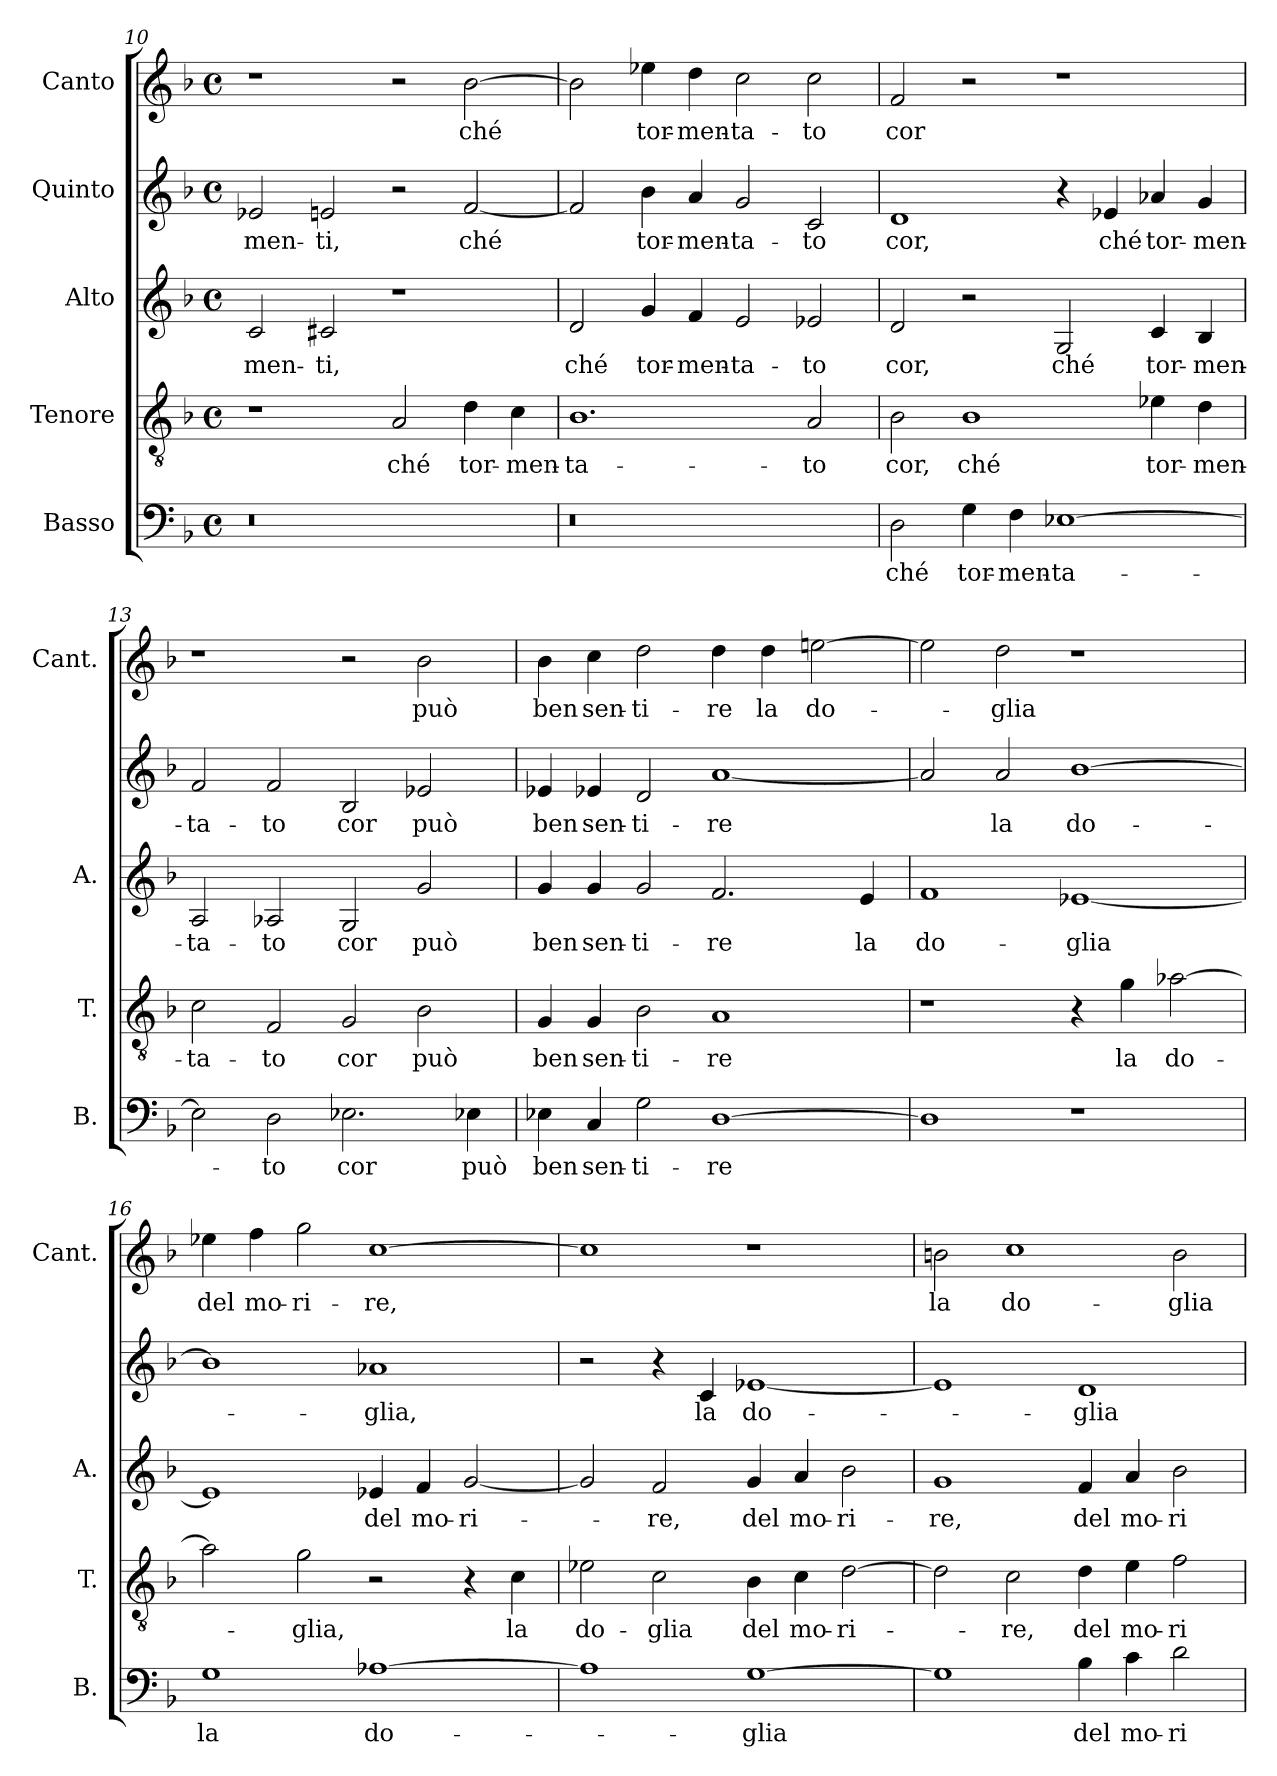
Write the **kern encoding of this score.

**kern	**text	**kern	**text	**kern	**text	**kern	**text	**kern	**text
*part5	*part5	*part4	*part4	*part3	*part3	*part2	*part2	*part1	*part1
*staff5	*staff5	*staff4	*staff4	*staff3	*staff3	*staff2	*staff2	*staff1	*staff1
*I"Basso	*	*I"Tenore	*	*I"Alto	*	*I"Quinto	*	*I"Canto	*
*I'B.	*	*I'T.	*	*I'A.	*	*	*	*I'Cant.	*
*clefF4	*	*clefGv2	*	*clefG2	*	*clefG2	*	*clefG2	*
*k[b-]	*	*k[b-]	*	*k[b-]	*	*k[b-]	*	*k[b-]	*
*F:	*	*F:	*	*F:	*	*F:	*	*F:	*
*M4/4	*	*M4/4	*	*M4/4	*	*M4/4	*	*M4/4	*
*met(c)	*	*met(c)	*	*met(c)	*	*met(c)	*	*met(c)	*
=10	=10	=10	=10	=10	=10	=10	=10	=10	=10
!LO:N:vis=0	!	!	!	!	!	!	!	!	!
1r	.	1r	.	2c/	-men-	2e-X/	-men-	1r	.
.	.	.	.	2c#X/	-ti,	2en/	-ti,	.	.
1ryy	.	2A/	ché	1r	.	2r	.	2r	.
.	.	4d\	tor-	.	.	[2f/	ché	[2b-\	ché
.	.	4c\	-men-	.	.	.	.	.	.
=11	=11	=11	=11	=11	=11	=11	=11	=11	=11
!LO:N:vis=0	!	!	!	!	!	!	!	!	!
1r	.	1.B-\	-ta-	2d/	ché	2f/]	.	2b-\]	.
.	.	.	.	4g/	tor-	4b-\	tor-	4ee-X\	tor-
.	.	.	.	4f/	-men-	4a/	-men-	4dd\	-men-
1ryy	.	.	.	2e/	-ta-	2g/	-ta-	2cc\	-ta-
.	.	2A/	-to	2e-X/	-to	2c/	-to	2cc\	-to
=12	=12	=12	=12	=12	=12	=12	=12	=12	=12
2D\	ché	2B-\	cor,	2d/	cor,	1d/	cor,	2f/	cor
4G\	tor-	1B-\	ché	2r	.	.	.	2r	.
4F\	-men-	.	.	.	.	.	.	.	.
[1E-X\	-ta-	.	.	2G/	ché	4r	.	1r	.
.	.	.	.	.	.	4e-X/	ché	.	.
.	.	4e-X\	tor-	4c/	tor-	4a-X/	tor-	.	.
.	.	4d\	-men-	4B-/	-men-	4g/	-men-	.	.
=13	=13	=13	=13	=13	=13	=13	=13	=13	=13
2E-\]	.	2c\	-ta-	2A/	-ta-	2f/	-ta-	1r	.
2D\	-to	2F/	-to	2A-X/	-to	2f/	-to	.	.
2.E-X\	cor	2G/	cor	2G/	cor	2B-/	cor	2r	.
.	.	2B-\	può	2g/	può	2e-X/	può	2b-\	può
4E-X\	può	.	.	.	.	.	.	.	.
=14	=14	=14	=14	=14	=14	=14	=14	=14	=14
4E-X\	ben	4G/	ben	4g/	ben	4e-X/	ben	4b-\	ben
4C/	sen-	4G/	sen-	4g/	sen-	4e-X/	sen-	4cc\	sen-
2G\	-ti-	2B-\	-ti-	2g/	-ti-	2d/	-ti-	2dd\	-ti-
[1D\	-re	1A/	-re	2.f/	-re	[1a/	-re	4dd\	-re
.	.	.	.	.	.	.	.	4dd\	la
.	.	.	.	.	.	.	.	[2een\	do-
.	.	.	.	4e/	la	.	.	.	.
=15	=15	=15	=15	=15	=15	=15	=15	=15	=15
1D\]	.	1r	.	1f/	do-	2a/]	.	2ee\]	.
.	.	.	.	.	.	2a/	la	2dd\	-glia
1r	.	4r	.	[1e-X/	-glia	[1b-\	do-	1r	.
.	.	4g\	la	.	.	.	.	.	.
.	.	[2a-X\	do-	.	.	.	.	.	.
=16	=16	=16	=16	=16	=16	=16	=16	=16	=16
1G\	la	2a-\]	.	1e-/]	.	1b-\]	.	4ee-X\	del
.	.	.	.	.	.	.	.	4ff\	mo-
.	.	2g\	-glia,	.	.	.	.	2gg\	-ri-
[1A-X\	do-	2r	.	4e-X/	del	1a-X/	-glia,	[1cc\	-re,
.	.	.	.	4f/	mo-	.	.	.	.
.	.	4r	.	[2g/	-ri-	.	.	.	.
.	.	4c\	la	.	.	.	.	.	.
=17	=17	=17	=17	=17	=17	=17	=17	=17	=17
1A-\]	.	2e-X\	do-	2g/]	.	2r	.	1cc\]	.
.	.	2c\	-glia	2f/	-re,	4r	.	.	.
.	.	.	.	.	.	4c/	la	.	.
[1G\	-glia	4B-\	del	4g/	del	[1e-X/	do-	1r	.
.	.	4c\	mo-	4a/	mo-	.	.	.	.
.	.	[2d\	-ri-	2b-\	-ri-	.	.	.	.
=18	=18	=18	=18	=18	=18	=18	=18	=18	=18
1G\]	.	2d\]	.	1g/	-re,	1e-/]	.	2bn\	la
.	.	2c\	-re,	.	.	.	.	1cc\	do-
4B-\	del	4d\	del	4f/	del	1d/	-glia	.	.
4c\	mo-	4e\	mo-	4a/	mo-	.	.	.	.
2d\	-ri-	2f\	-ri-	2b-\	-ri-	.	.	2b\	-glia
=	=	=	=	=	=	=	=	=	=
*-	*-	*-	*-	*-	*-	*-	*-	*-	*-
